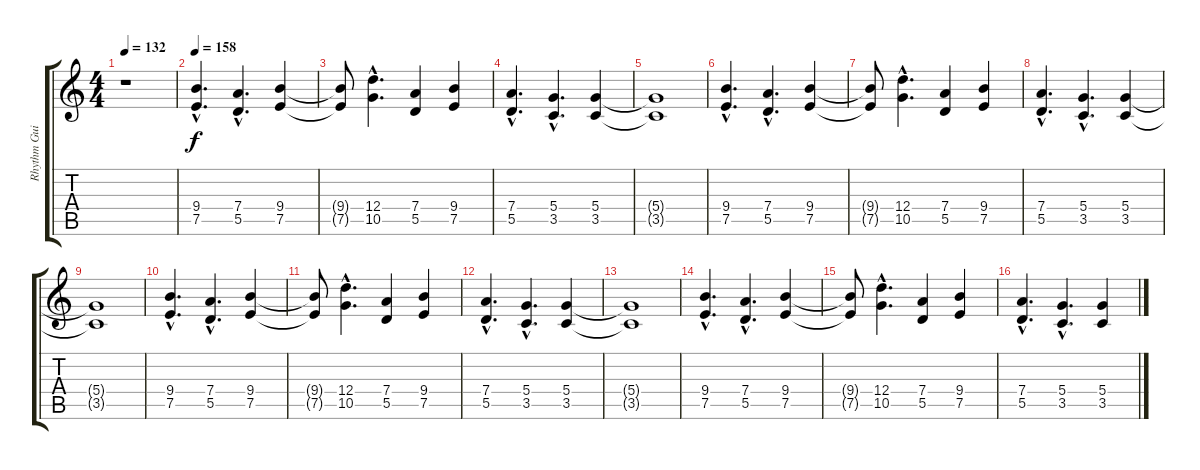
\track ("Rhythm Guitar" "Rhythm Gui") {instrument distortionguitar}
\staff {score tabs}
\tuning (E4 B3 G3 D3 A2 E2) {hide}
\ts (4 4)
\tempo 132
\clef g2
\ks c
r.1{dy f instrument distortionguitar} |
\tempo 158
(9.4{hac} 7.5{hac}).4{d} (7.4{hac} 5.5{hac}).4{d} (9.4 7.5).4 |
(9.4{t} 7.5{t}).8 (12.4{hac} 10.5{hac}).4{d} (7.4 5.5).4 (9.4 7.5).4 |
(7.4{hac} 5.5{hac}).4{d} (5.4{hac} 3.5{hac}).4{d} (5.4 3.5).4 |
(5.4{t} 3.5{t}).1 |
(9.4{hac} 7.5{hac}).4{d} (7.4{hac} 5.5{hac}).4{d} (9.4 7.5).4 |
(9.4{t} 7.5{t}).8 (12.4{hac} 10.5{hac}).4{d} (7.4 5.5).4 (9.4 7.5).4 |
(7.4{hac} 5.5{hac}).4{d} (5.4{hac} 3.5{hac}).4{d} (5.4 3.5).4 |
(5.4{t} 3.5{t}).1 |
(9.4{hac} 7.5{hac}).4{d} (7.4{hac} 5.5{hac}).4{d} (9.4 7.5).4 |
(9.4{t} 7.5{t}).8 (12.4{hac} 10.5{hac}).4{d} (7.4 5.5).4 (9.4 7.5).4 |
(7.4{hac} 5.5{hac}).4{d} (5.4{hac} 3.5{hac}).4{d} (5.4 3.5).4 |
(5.4{t} 3.5{t}).1 |
(9.4{hac} 7.5{hac}).4{d} (7.4{hac} 5.5{hac}).4{d} (9.4 7.5).4 |
(9.4{t} 7.5{t}).8 (12.4{hac} 10.5{hac}).4{d} (7.4 5.5).4 (9.4 7.5).4 |
(7.4{hac} 5.5{hac}).4{d} (5.4{hac} 3.5{hac}).4{d} (5.4 3.5).4
